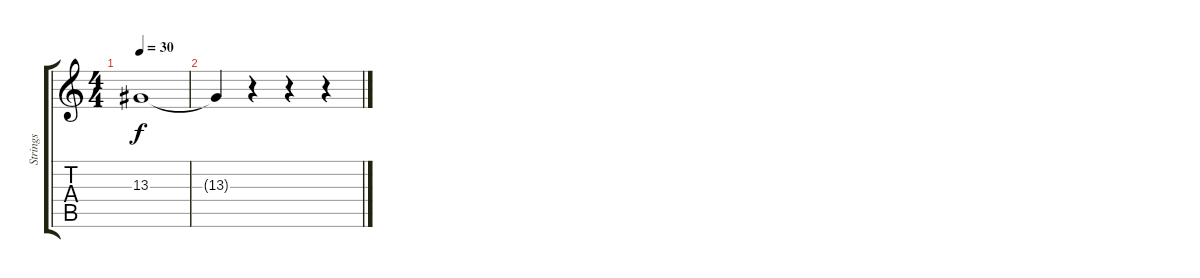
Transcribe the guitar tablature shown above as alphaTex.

\track ("Strings" "Strings") {instrument stringensemble1}
\staff {score tabs}
\tuning (E4 B3 G3 D3 A2 E2) {hide}
\ts (4 4)
\tempo 30
\clef g2
\ks c
13.3.1{dy f} |
13.3{t}.4 r.4 r.4 r.4
